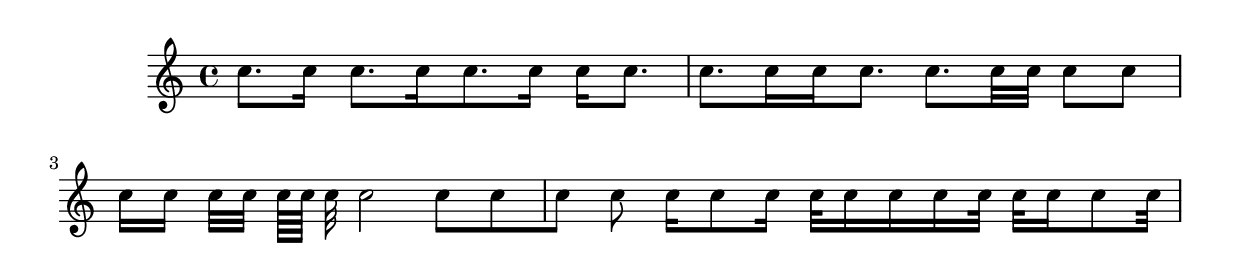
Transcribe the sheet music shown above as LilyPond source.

#(ly:set-option 'old-relative)
\version "1.9.1"

\header{
texidoc="
Beaming is generated automatically. Beams may cross bar lines. In that
case, line breaks are forbidden.  Yet clef and key signatures are
hidden just as with breakable bar lines.
"
}

\score { \context Staff \notes \relative c''  {
	 c8.[ c16]
	 c8.[ c16 c8.  c16]
	 c16[ c8.] |
	 c8.[ c16  c16  c8.]
	 c8.[ c32  c32]
	 c8[ c8] |
	 c16[ c16]
	 c32[ c32]
	 c64[ c64]	
	c32
	c2

	 c8[ c c] c8 % over barline
	 c16[ c8 c16]
	 c32[ c16 c16 c16 c32]
	 c32[ c16 c8 c32]		 % hmm ?
	
		}}

